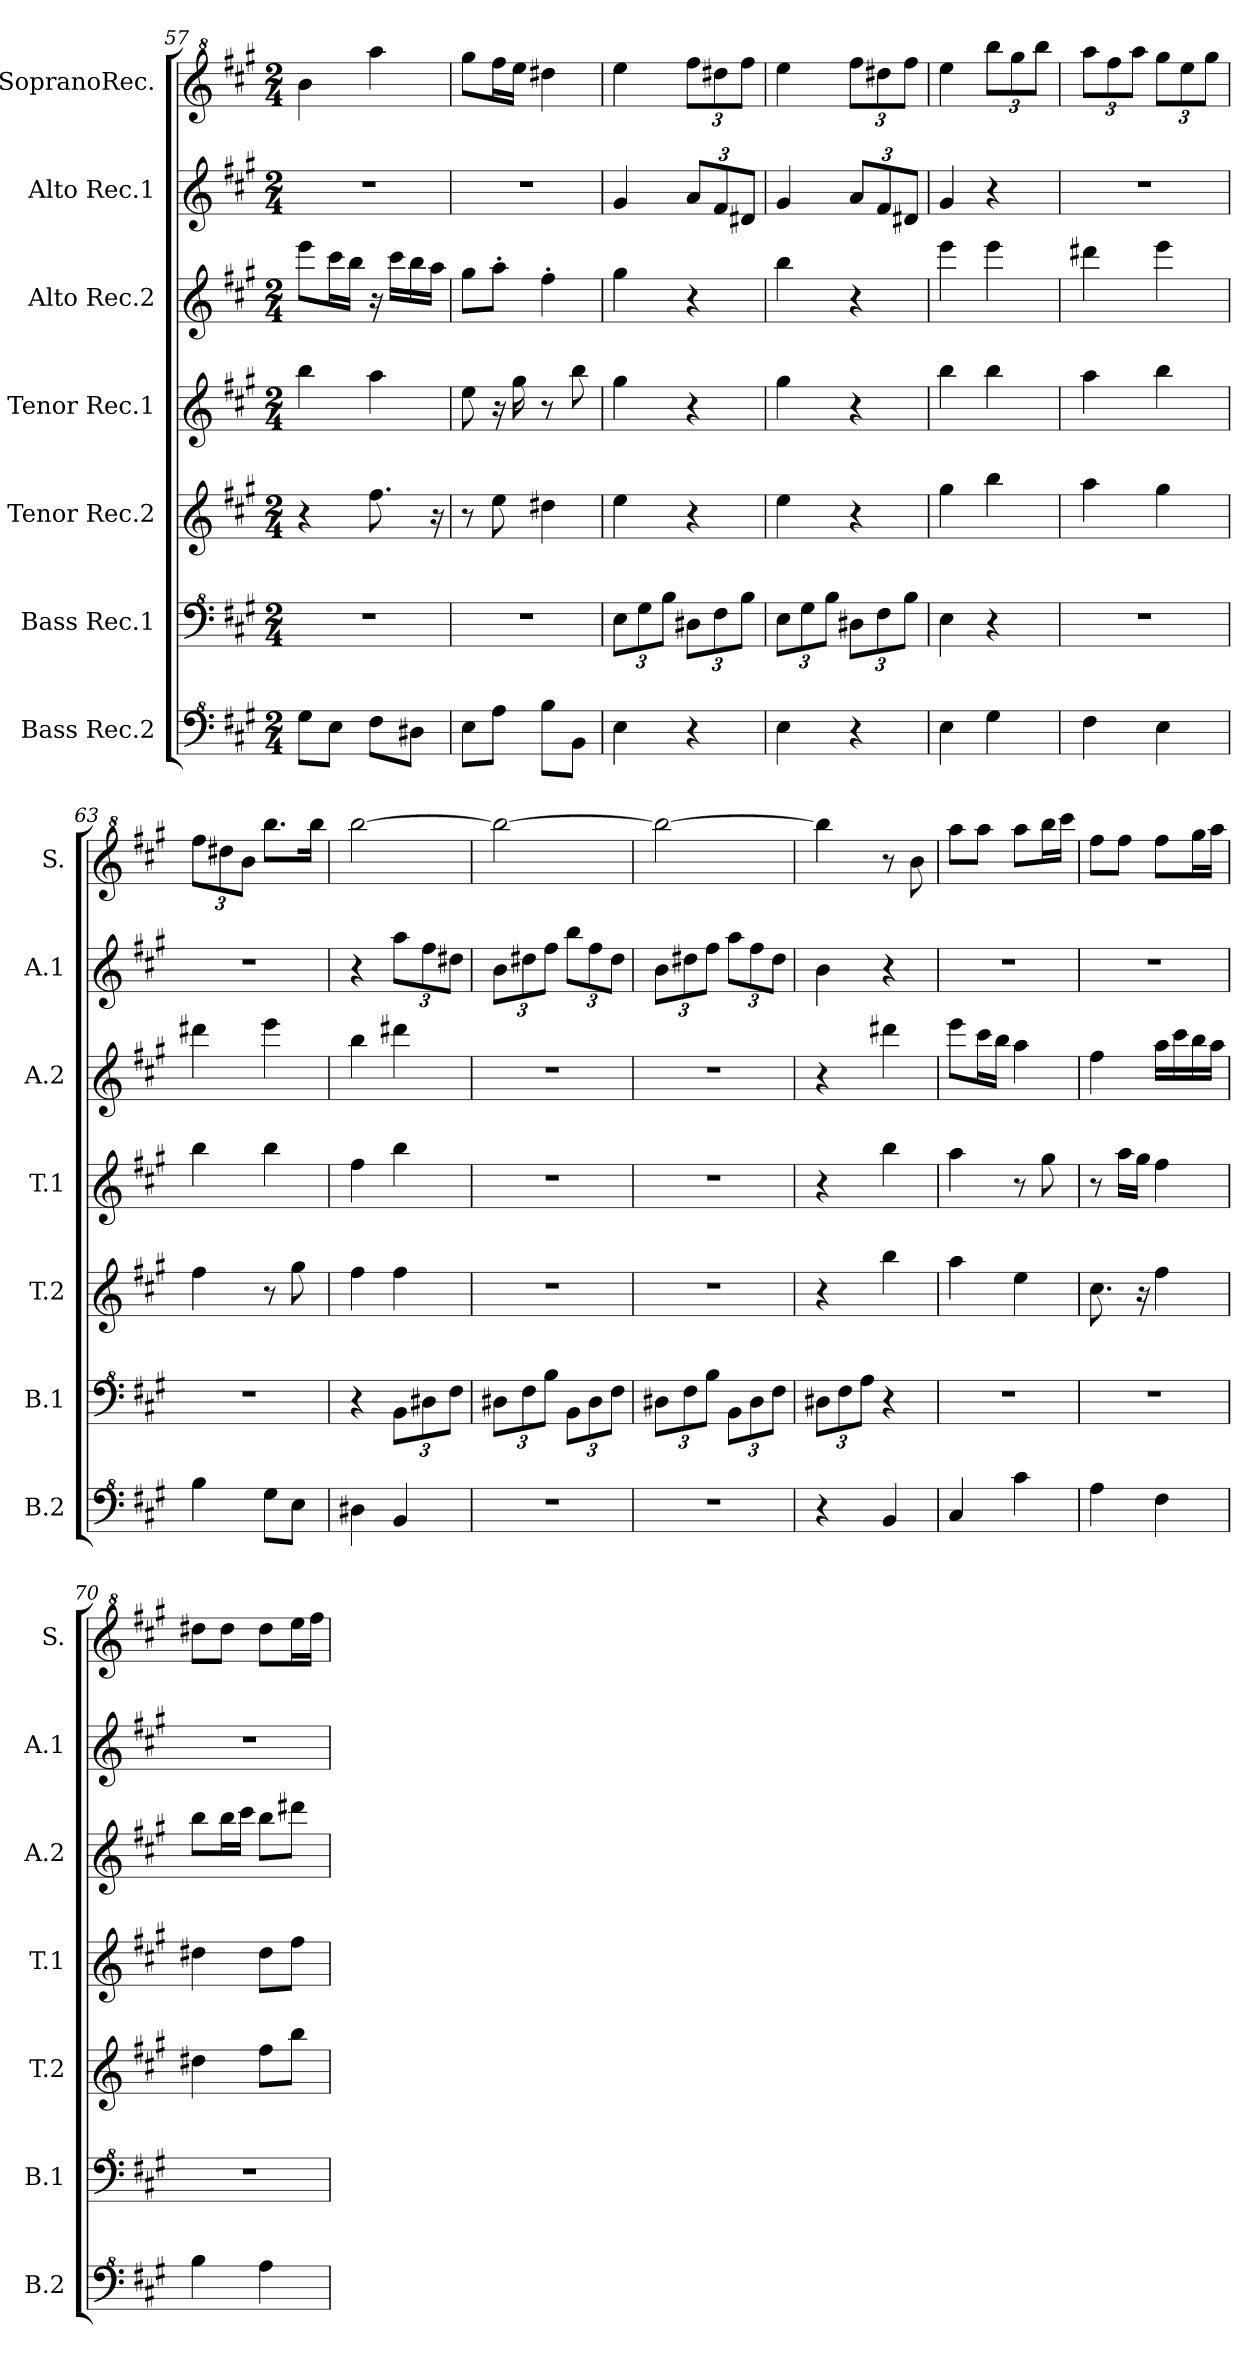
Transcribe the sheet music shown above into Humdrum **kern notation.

**kern	**kern	**kern	**kern	**kern	**kern	**kern
*part7	*part6	*part5	*part4	*part3	*part2	*part1
*staff7	*staff6	*staff5	*staff4	*staff3	*staff2	*staff1
*I"Bass Rec.2	*I"Bass Rec.1	*I"Tenor Rec.2	*I"Tenor Rec.1	*I"Alto Rec.2	*I"Alto Rec.1	*I"SopranoRec.
*I'B.2	*I'B.1	*I'T.2	*I'T.1	*I'A.2	*I'A.1	*I'S.
*clefF^4	*clefF^4	*clefG2	*clefG2	*clefG2	*clefG2	*clefG^2
*k[f#c#g#]	*k[f#c#g#]	*k[f#c#g#]	*k[f#c#g#]	*k[f#c#g#]	*k[f#c#g#]	*k[f#c#g#]
*M2/4	*M2/4	*M2/4	*M2/4	*M2/4	*M2/4	*M2/4
=57	=57	=57	=57	=57	=57	=57
8g#\L	2r	4r	4bb\	8eee\L	2r	4bb\
8e\J	.	.	.	16ccc#\L	.	.
.	.	.	.	16bb\JJ	.	.
8f#\L	.	8.ff#\	4aa\	16r	.	4aaa\
.	.	.	.	16ccc#\LL	.	.
8d#X\J	.	.	.	16bb\	.	.
.	.	16r	.	16aa\JJ	.	.
=58	=58	=58	=58	=58	=58	=58
8e\L	2r	8r	8ee\	8gg#\L	2r	8ggg#\L
8a\J	.	8ee\	16r	8aa'\J	.	16fff#\L
.	.	.	16gg#\	.	.	16eee\JJ
8b\L	.	4dd#X\	8r	4ff#'\	.	4ddd#X\
8B\J	.	.	8bb\	.	.	.
!!LO:LB:g=z
=59	=59	=59	=59	=59	=59	=59
*	*Xbrackettup	*	*	*	*	*
4e\	12e\L	4ee\	4gg#\	4gg#\	4g#/	4eee\
.	12g#\	.	.	.	.	.
.	12b\J	.	.	.	.	.
*	*	*	*	*	*Xbrackettup	*Xbrackettup
4r	12d#X\L	4r	4r	4r	12a/L	12fff#\L
.	12f#\	.	.	.	12f#/	12ddd#X\
.	12b\J	.	.	.	12d#X/J	12fff#\J
=60	=60	=60	=60	=60	=60	=60
4e\	12e\L	4ee\	4gg#\	4bb\	4g#/	4eee\
.	12g#\	.	.	.	.	.
.	12b\J	.	.	.	.	.
4r	12d#X\L	4r	4r	4r	12a/L	12fff#\L
.	12f#\	.	.	.	12f#/	12ddd#X\
.	12b\J	.	.	.	12d#X/J	12fff#\J
=61	=61	=61	=61	=61	=61	=61
4e\	4e\	4gg#\	4bb\	4eee\	4g#/	4eee\
4g#\	4r	4bb\	4bb\	4eee\	4r	12bbb\L
.	.	.	.	.	.	12ggg#\
.	.	.	.	.	.	12bbb\J
=62	=62	=62	=62	=62	=62	=62
4f#\	2r	4aa\	4aa\	4ddd#X\	2r	12aaa\L
.	.	.	.	.	.	12fff#\
.	.	.	.	.	.	12aaa\J
4e\	.	4gg#\	4bb\	4eee\	.	12ggg#\L
.	.	.	.	.	.	12eee\
.	.	.	.	.	.	12ggg#\J
=63	=63	=63	=63	=63	=63	=63
4b\	2r	4ff#\	4bb\	4ddd#X\	2r	12fff#\L
.	.	.	.	.	.	12ddd#X\
.	.	.	.	.	.	12bb\J
8g#\L	.	8r	4bb\	4eee\	.	8.bbb\L
8e\J	.	8gg#\	.	.	.	.
.	.	.	.	.	.	16bbb\Jk
=64	=64	=64	=64	=64	=64	=64
4d#X\	4r	4ff#\	4ff#\	4bb\	4r	[2bbb\
4B/	12B\L	4ff#\	4bb\	4ddd#X\	12aa\L	.
.	12d#X\	.	.	.	12ff#\	.
.	12f#\J	.	.	.	12dd#X\J	.
=65	=65	=65	=65	=65	=65	=65
2r	12d#X\L	2r	2r	2r	12b\L	2bbb\_
.	12f#\	.	.	.	12dd#X\	.
.	12b\J	.	.	.	12ff#\J	.
.	12B\L	.	.	.	12bb\L	.
.	12d#\	.	.	.	12ff#\	.
.	12f#\J	.	.	.	12dd#\J	.
=66	=66	=66	=66	=66	=66	=66
2r	12d#X\L	2r	2r	2r	12b\L	2bbb\_
.	12f#\	.	.	.	12dd#X\	.
.	12b\J	.	.	.	12ff#\J	.
.	12B\L	.	.	.	12aa\L	.
.	12d#\	.	.	.	12ff#\	.
.	12f#\J	.	.	.	12dd#\J	.
=67	=67	=67	=67	=67	=67	=67
4r	12d#X\L	4r	4r	4r	4b\	4bbb\]
.	12f#\	.	.	.	.	.
.	12a\J	.	.	.	.	.
4B/	4r	4bb\	4bb\	4ddd#X\	4r	8r
.	.	.	.	.	.	8bb\
=68	=68	=68	=68	=68	=68	=68
4c#/	2r	4aa\	4aa\	8eee\L	2r	8aaa\L
.	.	.	.	16ccc#\L	.	8aaa\J
.	.	.	.	16bb\JJ	.	.
4cc#\	.	4ee\	8r	4aa\	.	8aaa\L
.	.	.	8gg#\	.	.	16bbb\L
.	.	.	.	.	.	16cccc#\JJ
!!LO:PB:g=z
=69	=69	=69	=69	=69	=69	=69
4a\	2r	8.cc#\	8r	4ff#\	2r	8fff#\L
.	.	.	16aa\LL	.	.	8fff#\J
.	.	16r	16gg#\JJ	.	.	.
4f#\	.	4ff#\	4ff#\	16aa\LL	.	8fff#\L
.	.	.	.	16ccc#\	.	.
.	.	.	.	16bb\	.	16ggg#\L
.	.	.	.	16aa\JJ	.	16aaa\JJ
=70	=70	=70	=70	=70	=70	=70
4b\	2r	4dd#X\	4dd#X\	8bb\L	2r	8ddd#X\L
.	.	.	.	16bb\L	.	8ddd#\J
.	.	.	.	16ccc#\JJ	.	.
4a\	.	8ff#\L	8dd#\L	8bb\L	.	8ddd#\L
.	.	8bb\J	8ff#\J	8ddd#X\J	.	16eee\L
.	.	.	.	.	.	16fff#\JJ
=	=	=	=	=	=	=
*-	*-	*-	*-	*-	*-	*-
